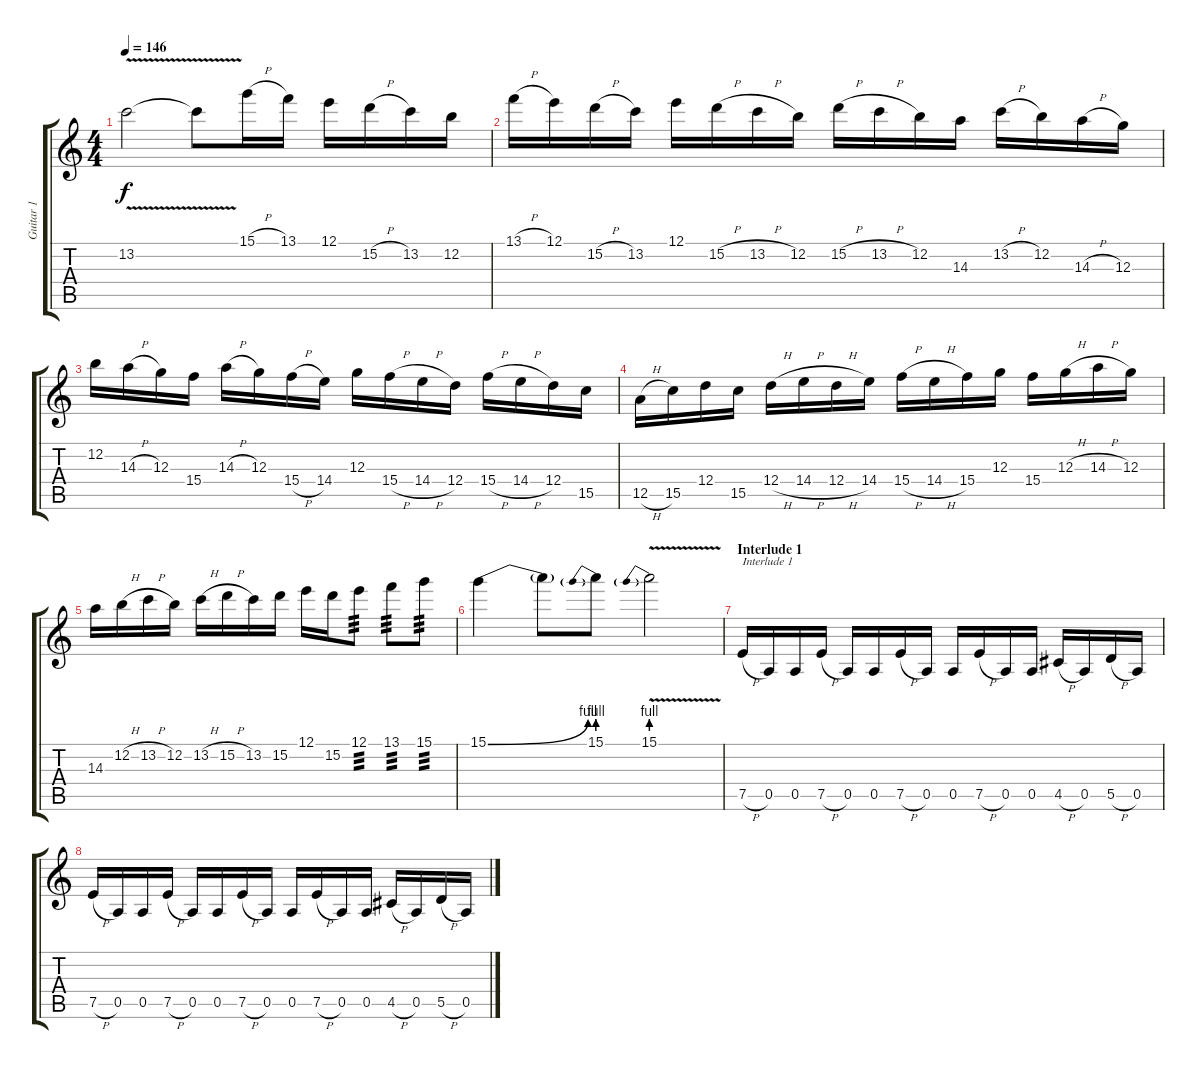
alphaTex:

\track ("Guitar 1" "Guitar 1") {instrument distortionguitar}
\staff {score tabs}
\tuning (E4 B3 G3 D3 A2 E2) {hide}
\ts (4 4)
\tempo 146
\clef g2
\ks c
13.2{v}.2{dy f} 13.2{t}.8 15.1{h}.16 13.1.16 12.1.16 15.2{h}.16 13.2.16 12.2.16 |
13.1{h}.16 12.1.16 15.2{h}.16 13.2.16 12.1.16 15.2{h}.16 13.2{h}.16 12.2.16 15.2{h}.16 13.2{h}.16 12.2.16 14.3.16 13.2{h}.16 12.2.16 14.3{h}.16 12.3.16 |
12.2.16 14.3{h}.16 12.3.16 15.4.16 14.3{h}.16 12.3.16 15.4{h}.16 14.4.16 12.3.16 15.4{h}.16 14.4{h}.16 12.4.16 15.4{h}.16 14.4{h}.16 12.4.16 15.5.16 |
12.5{h}.16 15.5.16 12.4.16 15.5.16 12.4{h}.16 14.4{h}.16 12.4{h}.16 14.4.16 15.4{h}.16 14.4{h}.16 15.4.16 12.3.16 15.4.16 12.3{h}.16 14.3{h}.16 12.3.16 |
14.3.16 12.2{h}.16 13.2{h}.16 12.2.16 13.2{h}.16 15.2{h}.16 13.2.16 15.2.16 12.1.16 15.2.16 12.1.8{tp 3} 13.1.8{tp 3} 15.1.8{tp 3} |
15.1{be (bend 0 0 60 4)}.4 15.1{t}.8 15.1{be (prebend 0 4 60 4)}.8 15.1{be (prebend 0 4 60 4) v}.2 |
\section ("" "Interlude 1")
7.5{h}.16{txt "Interlude 1"} 0.5.16 0.5.16 7.5{h}.16 0.5.16 0.5.16 7.5{h}.16 0.5.16 0.5.16 7.5{h}.16 0.5.16 0.5.16 4.5{h}.16 0.5.16 5.5{h}.16 0.5.16 |
7.5{h}.16 0.5.16 0.5.16 7.5{h}.16 0.5.16 0.5.16 7.5{h}.16 0.5.16 0.5.16 7.5{h}.16 0.5.16 0.5.16 4.5{h}.16 0.5.16 5.5{h}.16 0.5.16
